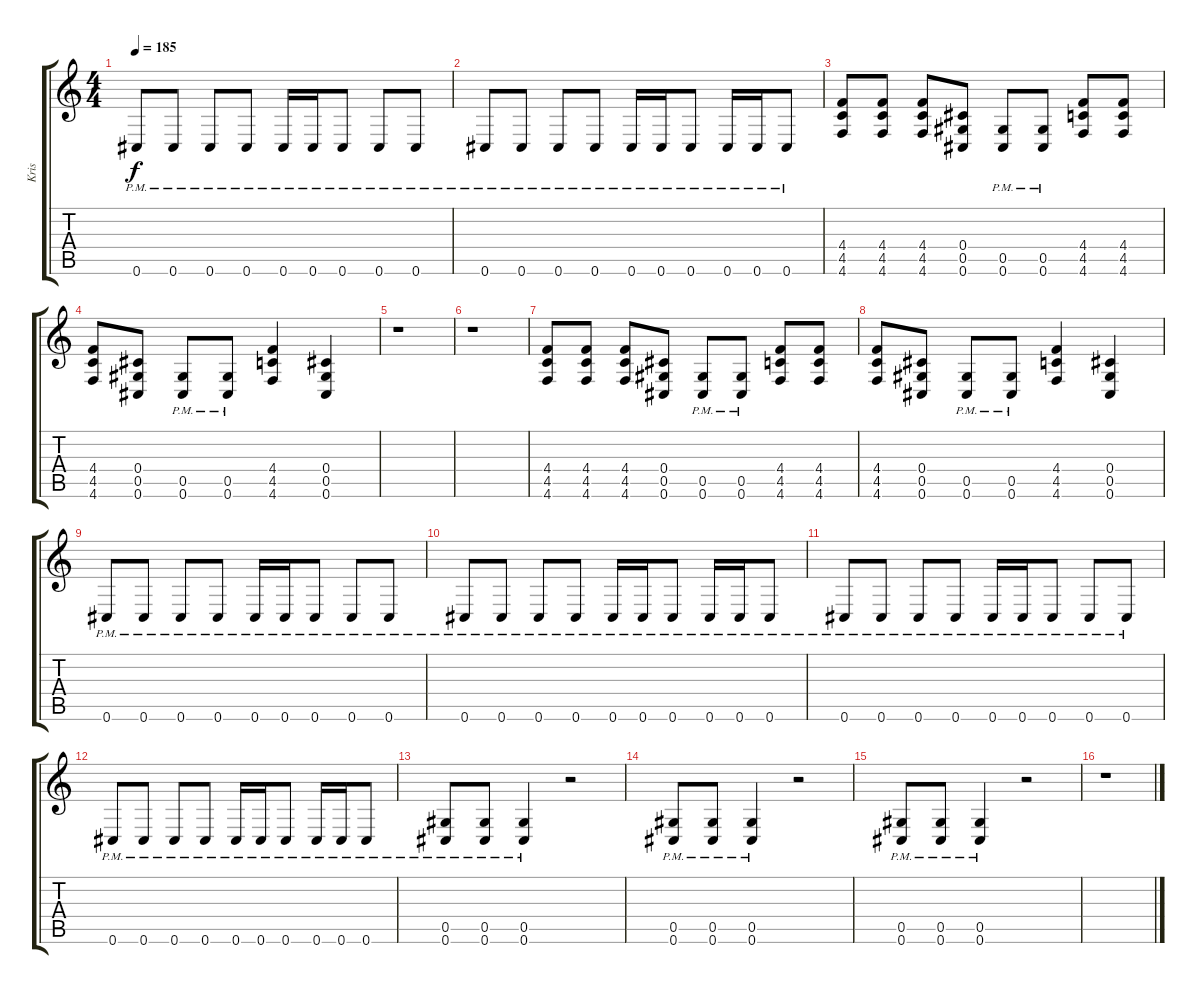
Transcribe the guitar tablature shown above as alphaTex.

\track ("Kris" "Kris") {instrument distortionguitar}
\staff {score tabs}
\tuning (Eb4 Bb3 Gb3 Db3 Ab2 Db2) {hide}
\ts (4 4)
\tempo 185
\clef g2
\ks c
0.6{pm}.8{dy f} 0.6{pm}.8 0.6{pm}.8 0.6{pm}.8 0.6{pm}.16 0.6{pm}.16 0.6{pm}.8 0.6{pm}.8 0.6{pm}.8 |
0.6{pm}.8 0.6{pm}.8 0.6{pm}.8 0.6{pm}.8 0.6{pm}.16 0.6{pm}.16 0.6{pm}.8 0.6{pm}.16 0.6{pm}.16 0.6{pm}.8 |
(4.4 4.5 4.6).8 (4.4 4.5 4.6).8 (4.4 4.5 4.6).8 (0.4 0.5 0.6).8 (0.5{pm} 0.6{pm}).8 (0.5{pm} 0.6{pm}).8 (4.4 4.5 4.6).8 (4.4 4.5 4.6).8 |
(4.4 4.5 4.6).8 (0.4 0.5 0.6).8 (0.5{pm} 0.6{pm}).8 (0.5{pm} 0.6{pm}).8 (4.4 4.5 4.6).4 (0.4 0.5 0.6).4 |
r.1 |
r.1 |
(4.4 4.5 4.6).8 (4.4 4.5 4.6).8 (4.4 4.5 4.6).8 (0.4 0.5 0.6).8 (0.5{pm} 0.6{pm}).8 (0.5{pm} 0.6{pm}).8 (4.4 4.5 4.6).8 (4.4 4.5 4.6).8 |
(4.4 4.5 4.6).8 (0.4 0.5 0.6).8 (0.5{pm} 0.6{pm}).8 (0.5{pm} 0.6{pm}).8 (4.4 4.5 4.6).4 (0.4 0.5 0.6).4 |
0.6{pm}.8 0.6{pm}.8 0.6{pm}.8 0.6{pm}.8 0.6{pm}.16 0.6{pm}.16 0.6{pm}.8 0.6{pm}.8 0.6{pm}.8 |
0.6{pm}.8 0.6{pm}.8 0.6{pm}.8 0.6{pm}.8 0.6{pm}.16 0.6{pm}.16 0.6{pm}.8 0.6{pm}.16 0.6{pm}.16 0.6{pm}.8 |
0.6{pm}.8 0.6{pm}.8 0.6{pm}.8 0.6{pm}.8 0.6{pm}.16 0.6{pm}.16 0.6{pm}.8 0.6{pm}.8 0.6{pm}.8 |
0.6{pm}.8 0.6{pm}.8 0.6{pm}.8 0.6{pm}.8 0.6{pm}.16 0.6{pm}.16 0.6{pm}.8 0.6{pm}.16 0.6{pm}.16 0.6{pm}.8 |
(0.5{pm} 0.6{pm}).8 (0.5{pm} 0.6{pm}).8 (0.5{pm} 0.6{pm}).4 r.2 |
(0.5{pm} 0.6{pm}).8 (0.5{pm} 0.6{pm}).8 (0.5{pm} 0.6{pm}).4 r.2 |
(0.5{pm} 0.6{pm}).8 (0.5{pm} 0.6{pm}).8 (0.5{pm} 0.6{pm}).4 r.2 |
r.1
